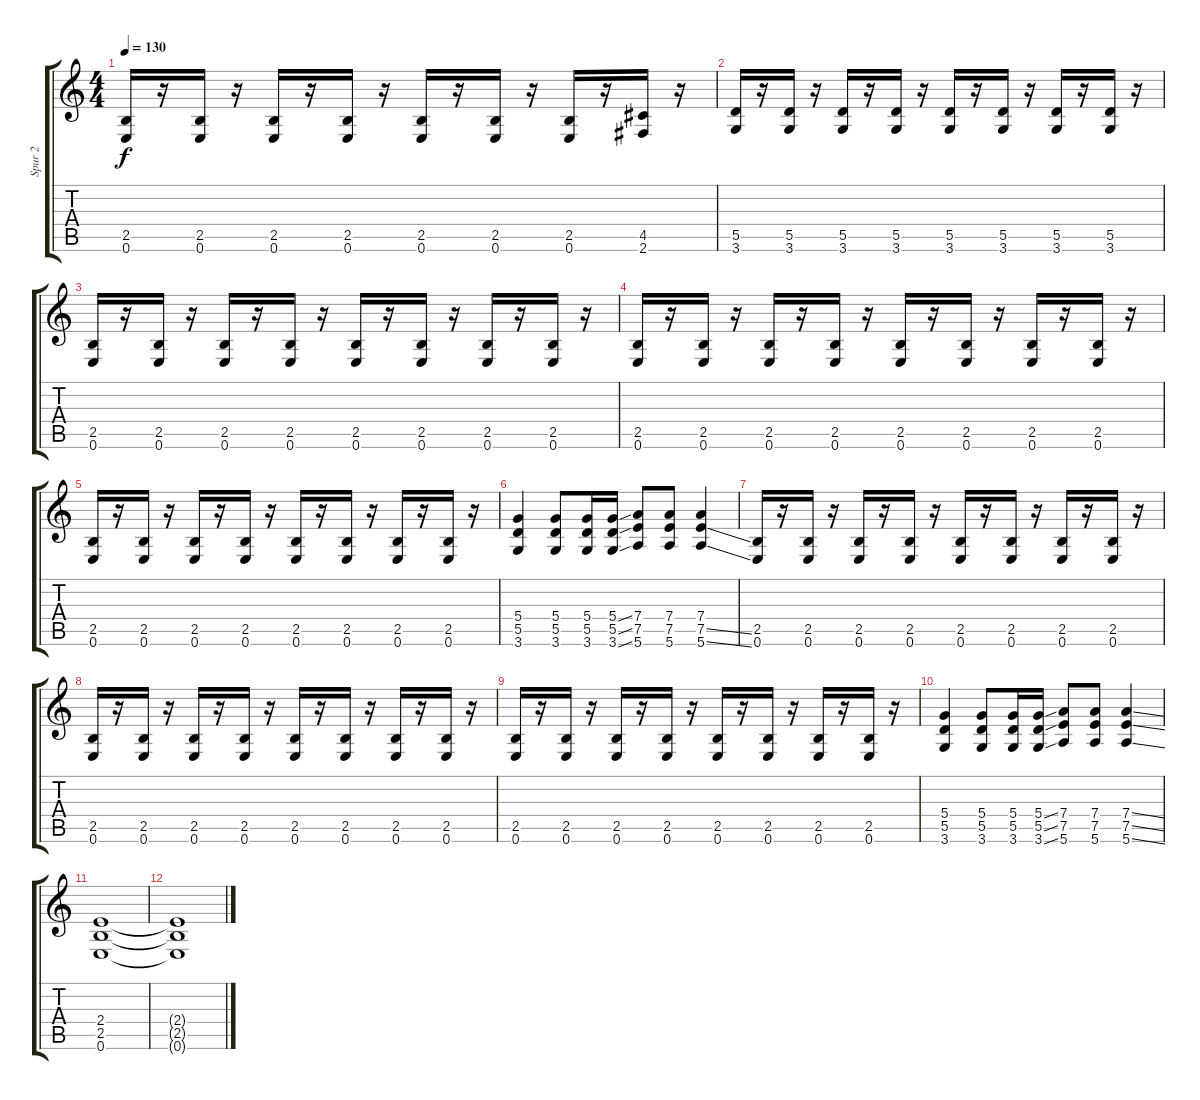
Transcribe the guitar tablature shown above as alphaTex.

\track ("Spur 2" "Spur 2") {instrument distortionguitar}
\staff {score tabs}
\tuning (E4 B3 G3 D3 A2 E2) {hide}
\ts (4 4)
\tempo 130
\clef g2
\ks c
(2.5 0.6).16{dy f} r.16 (2.5 0.6).16 r.16 (2.5 0.6).16 r.16 (2.5 0.6).16 r.16 (2.5 0.6).16 r.16 (2.5 0.6).16 r.16 (2.5 0.6).16 r.16 (4.5 2.6).16 r.16 |
(5.5 3.6).16 r.16 (5.5 3.6).16 r.16 (5.5 3.6).16 r.16 (5.5 3.6).16 r.16 (5.5 3.6).16 r.16 (5.5 3.6).16 r.16 (5.5 3.6).16 r.16 (5.5 3.6).16 r.16 |
(2.5 0.6).16 r.16 (2.5 0.6).16 r.16 (2.5 0.6).16 r.16 (2.5 0.6).16 r.16 (2.5 0.6).16 r.16 (2.5 0.6).16 r.16 (2.5 0.6).16 r.16 (2.5 0.6).16 r.16 |
(2.5 0.6).16 r.16 (2.5 0.6).16 r.16 (2.5 0.6).16 r.16 (2.5 0.6).16 r.16 (2.5 0.6).16 r.16 (2.5 0.6).16 r.16 (2.5 0.6).16 r.16 (2.5 0.6).16 r.16 |
(2.5 0.6).16 r.16 (2.5 0.6).16 r.16 (2.5 0.6).16 r.16 (2.5 0.6).16 r.16 (2.5 0.6).16 r.16 (2.5 0.6).16 r.16 (2.5 0.6).16 r.16 (2.5 0.6).16 r.16 |
(5.4 5.5 3.6).4 (5.4 5.5 3.6).8 (5.4 5.5 3.6).16 (5.4{ss} 5.5{ss} 3.6{ss}).16 (7.4 7.5 5.6).8 (7.4 7.5 5.6).8 (7.4 7.5{ss} 5.6{ss}).4 |
(2.5 0.6).16 r.16 (2.5 0.6).16 r.16 (2.5 0.6).16 r.16 (2.5 0.6).16 r.16 (2.5 0.6).16 r.16 (2.5 0.6).16 r.16 (2.5 0.6).16 r.16 (2.5 0.6).16 r.16 |
(2.5 0.6).16 r.16 (2.5 0.6).16 r.16 (2.5 0.6).16 r.16 (2.5 0.6).16 r.16 (2.5 0.6).16 r.16 (2.5 0.6).16 r.16 (2.5 0.6).16 r.16 (2.5 0.6).16 r.16 |
(2.5 0.6).16 r.16 (2.5 0.6).16 r.16 (2.5 0.6).16 r.16 (2.5 0.6).16 r.16 (2.5 0.6).16 r.16 (2.5 0.6).16 r.16 (2.5 0.6).16 r.16 (2.5 0.6).16 r.16 |
(5.4 5.5 3.6).4 (5.4 5.5 3.6).8 (5.4 5.5 3.6).16 (5.4{ss} 5.5{ss} 3.6{ss}).16 (7.4 7.5 5.6).8 (7.4 7.5 5.6).8 (7.4{ss} 7.5{ss} 5.6{ss}).4 |
(2.4 2.5 0.6).1 |
(2.4{t} 2.5{t} 0.6{t}).1
